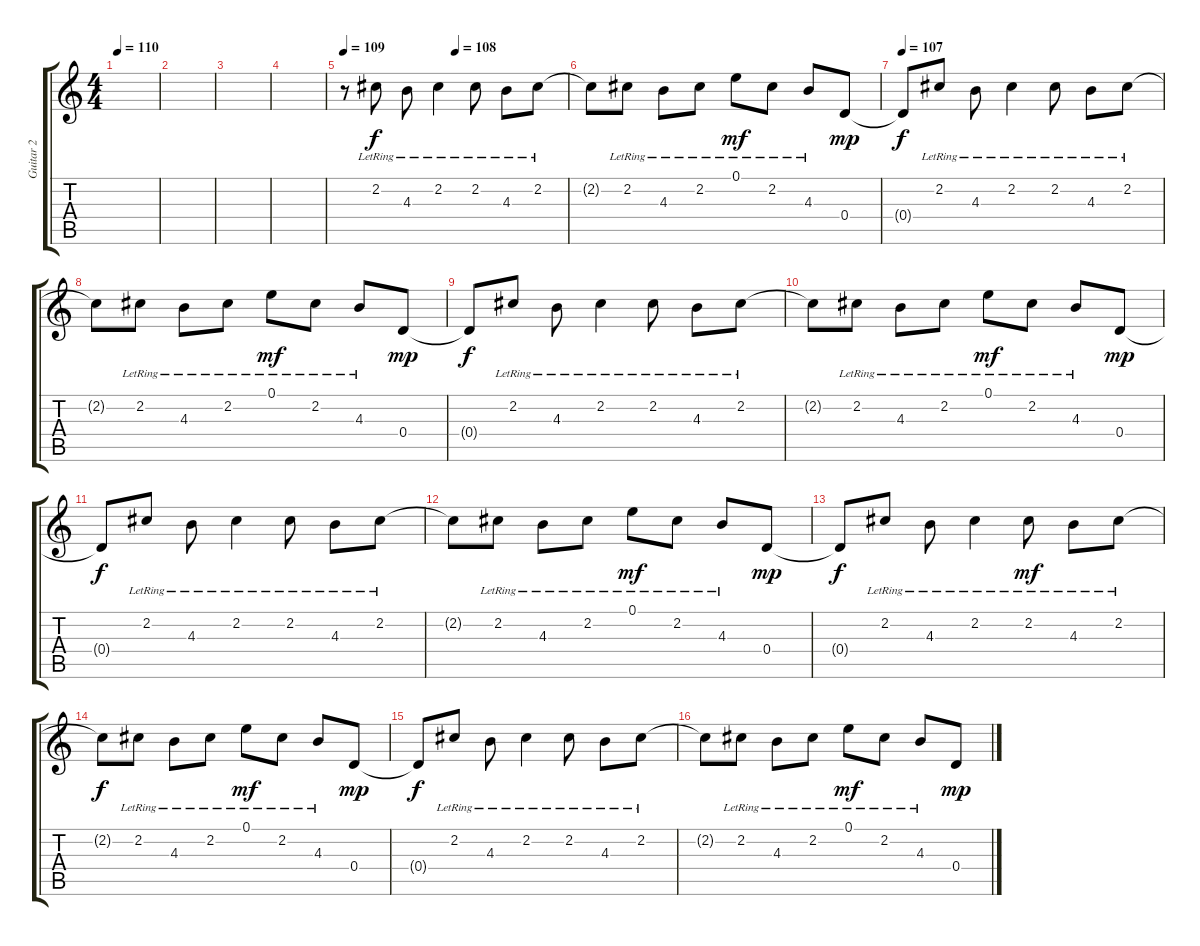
\track ("Guitar 2" "Guitar 2") {instrument electricguitarjazz}
\staff {score tabs}
\tuning (E4 B3 G3 D3 A2 E2) {hide}
\ts (4 4)
\tempo 110
\clef g2
\ks c
|
|
|
|
\tempo 109
\tempo (108 0.5)
r.8 2.2{lr}.8 4.3{lr}.8 2.2{lr}.4 2.2{lr}.8 4.3{lr}.8 2.2{lr}.8 |
2.2{t}.8 2.2{lr}.8 4.3{lr}.8 2.2{lr}.8 0.1{lr}.8{dy mf} 2.2{lr}.8 4.3{lr}.8 0.4.8{dy mp} |
\tempo 107
0.4{t}.8{dy f} 2.2{lr}.8 4.3{lr}.8 2.2{lr}.4 2.2{lr}.8 4.3{lr}.8 2.2{lr}.8 |
2.2{t}.8 2.2{lr}.8 4.3{lr}.8 2.2{lr}.8 0.1{lr}.8{dy mf} 2.2{lr}.8 4.3{lr}.8 0.4.8{dy mp} |
0.4{t}.8{dy f} 2.2{lr}.8 4.3{lr}.8 2.2{lr}.4 2.2{lr}.8 4.3{lr}.8 2.2{lr}.8 |
2.2{t}.8 2.2{lr}.8 4.3{lr}.8 2.2{lr}.8 0.1{lr}.8{dy mf} 2.2{lr}.8 4.3{lr}.8 0.4.8{dy mp} |
0.4{t}.8{dy f} 2.2{lr}.8 4.3{lr}.8 2.2{lr}.4 2.2{lr}.8 4.3{lr}.8 2.2{lr}.8 |
2.2{t}.8 2.2{lr}.8 4.3{lr}.8 2.2{lr}.8 0.1{lr}.8{dy mf} 2.2{lr}.8 4.3{lr}.8 0.4.8{dy mp} |
0.4{t}.8{dy f} 2.2{lr}.8 4.3{lr}.8 2.2{lr}.4 2.2{lr}.8{dy mf} 4.3{lr}.8 2.2{lr}.8 |
2.2{t}.8{dy f} 2.2{lr}.8 4.3{lr}.8 2.2{lr}.8 0.1{lr}.8{dy mf} 2.2{lr}.8 4.3{lr}.8 0.4.8{dy mp} |
0.4{t}.8{dy f} 2.2{lr}.8 4.3{lr}.8 2.2{lr}.4 2.2{lr}.8 4.3{lr}.8 2.2{lr}.8 |
2.2{t}.8{volume 0} 2.2{lr}.8 4.3{lr}.8 2.2{lr}.8 0.1{lr}.8{dy mf} 2.2{lr}.8 4.3{lr}.8 0.4.8{dy mp}
